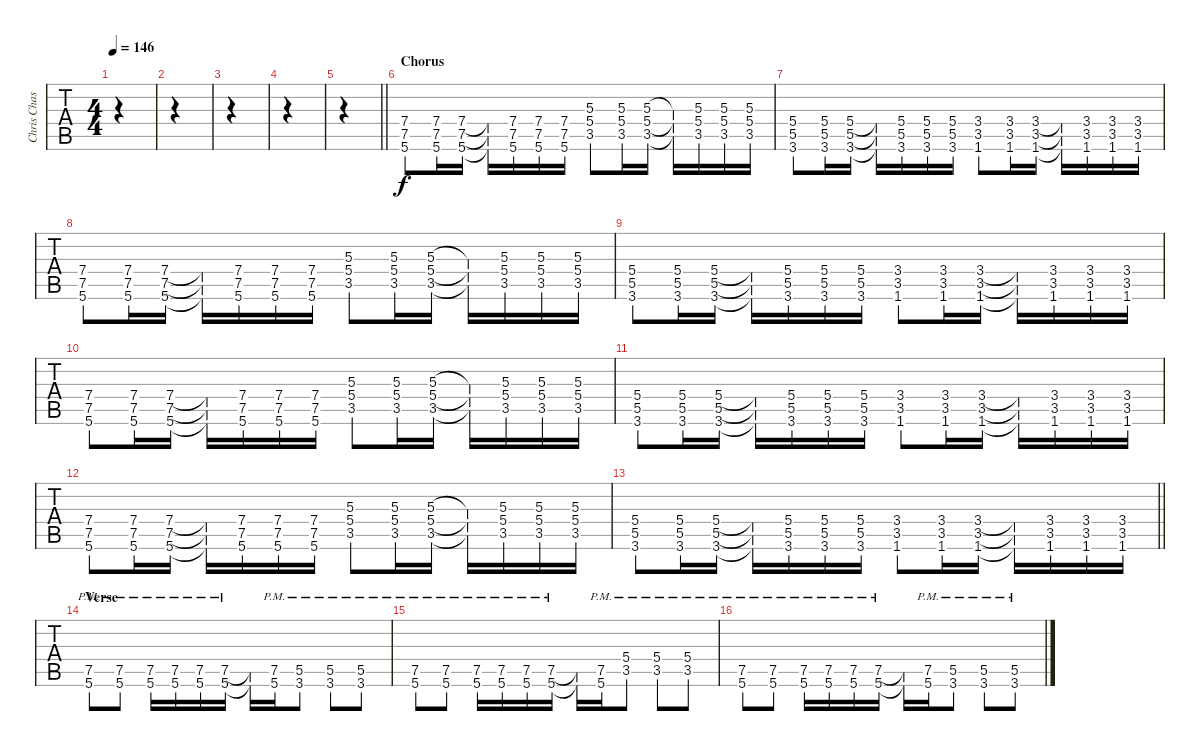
\track ("Chris Chasse - Guitar One" "Chris Chas") {instrument distortionguitar}
\staff {tabs}
\tuning (Eb4 Bb3 Gb3 Db3 Ab2 Eb2) {hide}
\ts (4 4)
\tempo 146
\clef g2
\ks c
|
|
|
|
\barLineRight lightlight
|
\section ("" "Chorus")
(7.4 7.5 5.6).8 (7.4 7.5 5.6).16 (7.4 7.5 5.6).16 (7.4{t} 7.5{t} 5.6{t}).16 (7.4 7.5 5.6).16 (7.4 7.5 5.6).16 (7.4 7.5 5.6).16 (5.3 5.4 3.5).8 (5.3 5.4 3.5).16 (5.3 5.4 3.5).16 (5.3{t} 5.4{t} 3.5{t}).16 (5.3 5.4 3.5).16 (5.3 5.4 3.5).16 (5.3 5.4 3.5).16 |
(5.4 5.5 3.6).8 (5.4 5.5 3.6).16 (5.4 5.5 3.6).16 (5.4{t} 5.5{t} 3.6{t}).16 (5.4 5.5 3.6).16 (5.4 5.5 3.6).16 (5.4 5.5 3.6).16 (3.4 3.5 1.6).8 (3.4 3.5 1.6).16 (3.4 3.5 1.6).16 (3.4{t} 3.5{t} 1.6{t}).16 (3.4 3.5 1.6).16 (3.4 3.5 1.6).16 (3.4 3.5 1.6).16 |
(7.4 7.5 5.6).8 (7.4 7.5 5.6).16 (7.4 7.5 5.6).16 (7.4{t} 7.5{t} 5.6{t}).16 (7.4 7.5 5.6).16 (7.4 7.5 5.6).16 (7.4 7.5 5.6).16 (5.3 5.4 3.5).8 (5.3 5.4 3.5).16 (5.3 5.4 3.5).16 (5.3{t} 5.4{t} 3.5{t}).16 (5.3 5.4 3.5).16 (5.3 5.4 3.5).16 (5.3 5.4 3.5).16 |
(5.4 5.5 3.6).8 (5.4 5.5 3.6).16 (5.4 5.5 3.6).16 (5.4{t} 5.5{t} 3.6{t}).16 (5.4 5.5 3.6).16 (5.4 5.5 3.6).16 (5.4 5.5 3.6).16 (3.4 3.5 1.6).8 (3.4 3.5 1.6).16 (3.4 3.5 1.6).16 (3.4{t} 3.5{t} 1.6{t}).16 (3.4 3.5 1.6).16 (3.4 3.5 1.6).16 (3.4 3.5 1.6).16 |
(7.4 7.5 5.6).8 (7.4 7.5 5.6).16 (7.4 7.5 5.6).16 (7.4{t} 7.5{t} 5.6{t}).16 (7.4 7.5 5.6).16 (7.4 7.5 5.6).16 (7.4 7.5 5.6).16 (5.3 5.4 3.5).8 (5.3 5.4 3.5).16 (5.3 5.4 3.5).16 (5.3{t} 5.4{t} 3.5{t}).16 (5.3 5.4 3.5).16 (5.3 5.4 3.5).16 (5.3 5.4 3.5).16 |
(5.4 5.5 3.6).8 (5.4 5.5 3.6).16 (5.4 5.5 3.6).16 (5.4{t} 5.5{t} 3.6{t}).16 (5.4 5.5 3.6).16 (5.4 5.5 3.6).16 (5.4 5.5 3.6).16 (3.4 3.5 1.6).8 (3.4 3.5 1.6).16 (3.4 3.5 1.6).16 (3.4{t} 3.5{t} 1.6{t}).16 (3.4 3.5 1.6).16 (3.4 3.5 1.6).16 (3.4 3.5 1.6).16 |
(7.4 7.5 5.6).8 (7.4 7.5 5.6).16 (7.4 7.5 5.6).16 (7.4{t} 7.5{t} 5.6{t}).16 (7.4 7.5 5.6).16 (7.4 7.5 5.6).16 (7.4 7.5 5.6).16 (5.3 5.4 3.5).8 (5.3 5.4 3.5).16 (5.3 5.4 3.5).16 (5.3{t} 5.4{t} 3.5{t}).16 (5.3 5.4 3.5).16 (5.3 5.4 3.5).16 (5.3 5.4 3.5).16 |
\barLineRight lightlight
(5.4 5.5 3.6).8 (5.4 5.5 3.6).16 (5.4 5.5 3.6).16 (5.4{t} 5.5{t} 3.6{t}).16 (5.4 5.5 3.6).16 (5.4 5.5 3.6).16 (5.4 5.5 3.6).16 (3.4 3.5 1.6).8 (3.4 3.5 1.6).16 (3.4 3.5 1.6).16 (3.4{t} 3.5{t} 1.6{t}).16 (3.4 3.5 1.6).16 (3.4 3.5 1.6).16 (3.4 3.5 1.6).16 |
\section ("" "Verse")
(7.5{pm} 5.6{pm}).8 (7.5{pm} 5.6{pm}).8 (7.5{pm} 5.6{pm}).16 (7.5{pm} 5.6{pm}).16 (7.5{pm} 5.6{pm}).16 (7.5{pm} 5.6{pm}).16 (7.5{t} 5.6{t}).16 (7.5{pm} 5.6{pm}).16 (5.5{pm} 3.6{pm}).8 (5.5{pm} 3.6{pm}).8 (5.5{pm} 3.6{pm}).8 |
(7.5{pm} 5.6{pm}).8 (7.5{pm} 5.6{pm}).8 (7.5{pm} 5.6{pm}).16 (7.5{pm} 5.6{pm}).16 (7.5{pm} 5.6{pm}).16 (7.5{pm} 5.6{pm}).16 (7.5{t} 5.6{t}).16 (7.5{pm} 5.6{pm}).16 (5.4{pm} 3.5{pm}).8 (5.4{pm} 3.5{pm}).8 (5.4{pm} 3.5{pm}).8 |
(7.5{pm} 5.6{pm}).8 (7.5{pm} 5.6{pm}).8 (7.5{pm} 5.6{pm}).16 (7.5{pm} 5.6{pm}).16 (7.5{pm} 5.6{pm}).16 (7.5{pm} 5.6{pm}).16 (7.5{t} 5.6{t}).16 (7.5{pm} 5.6{pm}).16 (5.5{pm} 3.6{pm}).8 (5.5{pm} 3.6{pm}).8 (5.5{pm} 3.6{pm}).8
